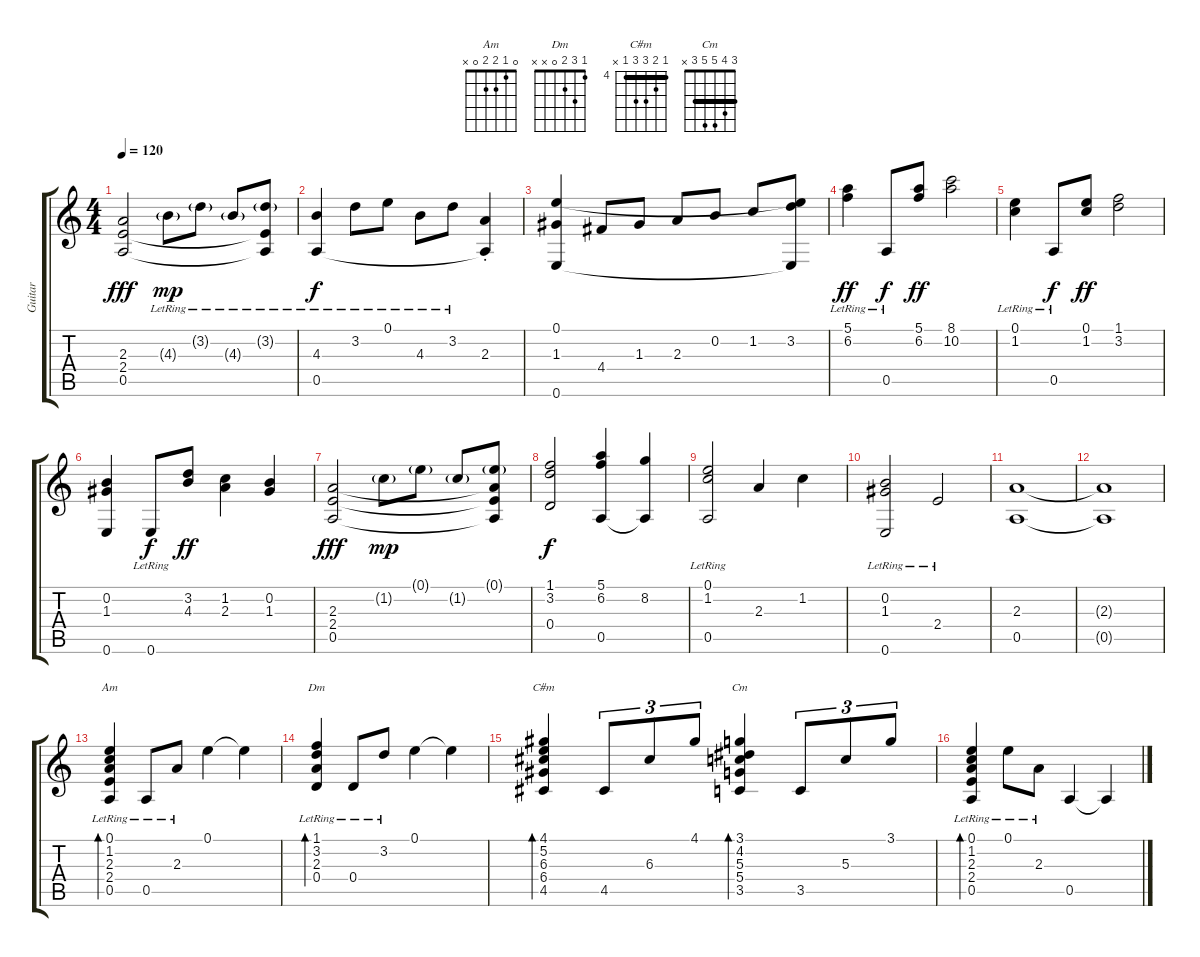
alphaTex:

\track ("Guitar" "Guitar") {instrument distortionguitar}
\staff {score tabs}
\tuning (E4 B3 G3 D3 A2 E2) {hide}
\chord ("Am" 0 1 2 2 0 x)
\chord ("Dm" 1 3 2 0 x x)
\chord ("C#m" 4 5 6 6 4 x) {firstfret 4 barre 4}
\chord ("Cm" 3 4 5 5 3 x) {barre 3}
\ts (4 4)
\tempo 120
\clef g2
\ks c
(2.3 2.4 0.5).2{dy fff} 4.3{g lr}.8{dy mp} 3.2{g lr}.8 4.3{g lr}.8 (3.2{g lr} 2.4{t} 0.5{t}).8 |
(4.3{lr} 0.5).4{dy f instrument acousticguitarsteel} 3.2{lr}.8 0.1{lr}.8 4.3{lr}.8 3.2{lr}.8 (2.3{st} 0.5{t}).4 |
(0.1 1.3 0.6).4 4.4.8 1.3.8 2.3.8 0.2.8 1.2.8 (0.1{t} 3.2 0.6{t}).8 |
(5.1{lr} 6.2{lr}).4{dy ff} 0.5{lr}.8{dy f} (5.1 6.2).8{dy ff} (8.1 10.2).2 |
(0.1{lr} 1.2{lr}).4 0.5{lr}.8{dy f} (0.1 1.2).8{dy ff} (1.1 3.2).2 |
(0.2 1.3 0.6).4 0.6{lr}.8{dy f} (3.2 4.3).8{dy ff} (1.2 2.3).4 (0.2 1.3).4 |
(2.3 2.4 0.5).2{dy fff} 1.2{g}.8{dy mp} 0.1{g}.8 1.2{g}.8 (0.1{g} 2.3{t} 2.4{t} 0.5{t}).8 |
(1.1 3.2 0.4).2{dy f} (5.1 6.2 0.5).4 (8.2 0.5{t}).4 |
(0.1 1.2{lr} 0.5{lr}).2 2.3.4 1.2.4 |
(0.2{lr} 1.3{lr} 0.6{lr}).2 2.4{lr}.2 |
(2.3 0.5).1 |
(2.3{t} 0.5{t}).1 |
(0.1{lr} 1.2{lr} 2.3{lr} 2.4{lr} 0.5).4{bd 240 ch "Am"} 0.5{lr}.8 2.3{lr}.8 0.1.4 0.1{t}.4 |
(1.1{lr} 3.2{lr} 2.3{lr} 0.4).4{bd 240 ch "Dm"} 0.4{lr}.8 3.2{lr}.8 0.1.4 0.1{t}.4 |
(4.1 5.2 6.3 6.4 4.5).4{bd 240 ch "C#m"} 4.5.8{tu (3 2)} 6.3.8{tu (3 2)} 4.1.8{tu (3 2)} (3.1 4.2 5.3 5.4 3.5).4{bd 240 ch "Cm"} 3.5.8{tu (3 2)} 5.3.8{tu (3 2)} 3.1.8{tu (3 2)} |
(0.1{lr} 1.2{lr} 2.3{lr} 2.4{lr} 0.5).4{bd 240} 0.1{lr}.8 2.3{lr}.8 0.5.4 0.5{t}.4
